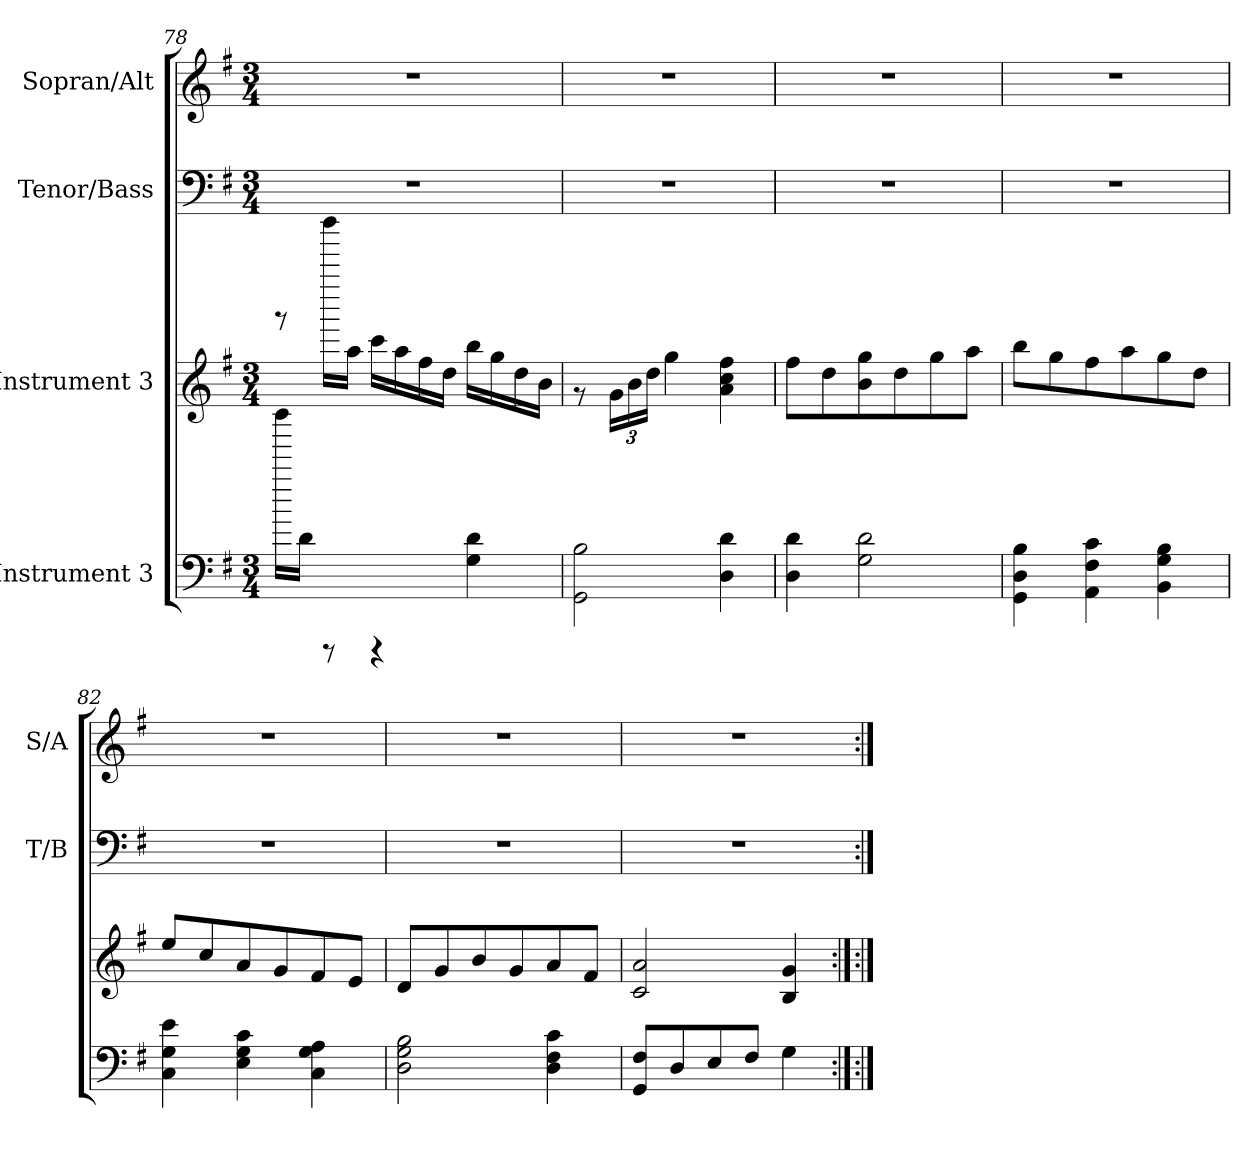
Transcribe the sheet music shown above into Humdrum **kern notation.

**kern	**kern	**kern	**kern
*part4	*part3	*part2	*part1
*staff4	*staff3	*staff2	*staff1
*I"Instrument 3	*I"Instrument 3	*I"Tenor/Bass	*I"Sopran/Alt
*	*	*I'T/B	*I'S/A
*clefF4	*clefG2	*clefF4	*clefG2
*k[f#]	*k[f#]	*k[f#]	*k[f#]
*G:	*G:	*G:	*G:
*M3/4	*M3/4	*M3/4	*M3/4
*	*15ba	*	*
*	*15ba	*	*
=78	=78	=78	=78
16ffff#\L	8rf	2.r	2.r
16d\J	.	.	.
*	*X15ba	*	*
8rCCC	16dddddd\L	.	.
*	*X15ba	*	*
.	16aa\J	.	.
4rCCC	16ccc\L	.	.
.	16aa\	.	.
.	16ff#\	.	.
.	16dd\J	.	.
4G\ 4d\	16bb\L	.	.
.	16gg\	.	.
.	16dd\	.	.
.	16b\J	.	.
!!LO:PB:g=z
=79	=79	=79	=79
2B\ 2GG\	8rf	2.r	2.r
.	24g\L	.	.
.	24b\	.	.
.	24dd\J	.	.
.	4gg\	.	.
4d\ 4D\	4ff#\ 4a\ 4cc\	.	.
=80	=80	=80	=80
4D\ 4d\	8ff#\L	2.r	2.r
.	8dd\	.	.
2d\ 2G\	8b\ 8gg\	.	.
.	8dd\	.	.
.	8gg\	.	.
.	8aa\J	.	.
=81	=81	=81	=81
4D\ 4GG\ 4B\	8bb\L	2.r	2.r
.	8gg\	.	.
4F#\ 4AA\ 4c\	8ff#\	.	.
.	8aa\	.	.
4B\ 4G\ 4BB\	8gg\	.	.
.	8dd\J	.	.
=82	=82	=82	=82
4G\ 4C\ 4e\	8ee/L	2.r	2.r
.	8cc/	.	.
4G\ 4E\ 4c\	8a/	.	.
.	8g/	.	.
4A\ 4G\ 4C\	8f#/	.	.
.	8e/J	.	.
=83	=83	=83	=83
2G\ 2D\ 2B\	8d/L	2.r	2.r
.	8g/	.	.
.	8b/	.	.
.	8g/	.	.
4c\ 4F#\ 4D\	8a/	.	.
.	8f#/J	.	.
=84	=84	=84	=84
8GG/ 8F#/L	2c/ 2a/	2.r	2.r
8D/	.	.	.
8E/	.	.	.
8F#/J	.	.	.
4G\	4g/ 4B/	.	.
=:|!	=:|!	=	=
*-	*-	*-	*-
